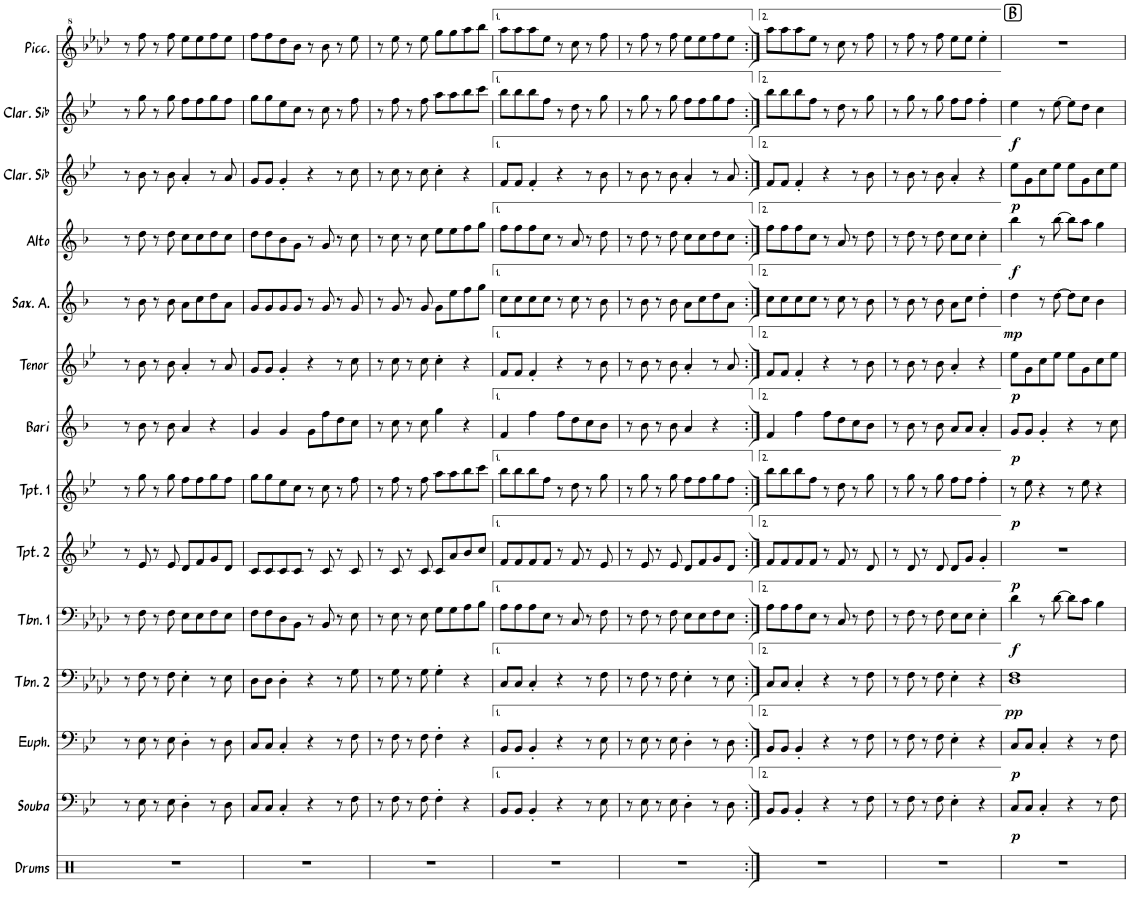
**kern	**kern	**dynam	**kern	**dynam	**kern	**dynam	**kern	**dynam	**kern	**dynam	**kern	**dynam	**kern	**dynam	**kern	**dynam	**kern	**dynam	**kern	**dynam	**kern	**dynam	**kern	**dynam	**kern
*part14	*part13	*part13	*part12	*part12	*part11	*part11	*part10	*part10	*part9	*part9	*part8	*part8	*part7	*part7	*part6	*part6	*part5	*part5	*part4	*part4	*part3	*part3	*part2	*part2	*part1
*staff14	*staff13	*staff13	*staff12	*staff12	*staff11	*staff11	*staff10	*staff10	*staff9	*staff9	*staff8	*staff8	*staff7	*staff7	*staff6	*staff6	*staff5	*staff5	*staff4	*staff4	*staff3	*staff3	*staff2	*staff2	*staff1
*I"Drums	*I"Soubassophone	*	*I"Euphonium	*	*I"Trombone 2	*	*I"Trombone 1	*	*I"Trumpet 2	*	*I"Trumpet 1	*	*I"Baritone Sax	*	*I"Tenor Sax	*	*I"Saxophone Alto	*	*I"Alto Sax	*	*I"Clarinette en Sib	*	*I"Clarinette en Sib	*	*I"Piccolo
*I'Drums	*I'Souba	*	*I'Euph.	*	*I'Tbn. 2	*	*I'Tbn. 1	*	*I'Tpt. 2	*	*I'Tpt. 1	*	*I'Bari	*	*I'Tenor	*	*I'Sax. A.	*	*I'Alto	*	*I'Clar. Sib	*	*I'Clar. Sib	*	*I'Picc.
!!LO:PB:g=z
*clefX	*clefF4	*	*clefF4	*	*clefF4	*	*clefF4	*	*clefG2	*	*clefG2	*	*clefG2	*	*clefG2	*	*clefG2	*	*clefG2	*	*clefG2	*	*clefG2	*	*clefG^2
*	*Trd1c2	*	*Trd1c2	*	*	*	*	*	*Trd1c2	*	*Trd1c2	*	*Trd12c21	*	*Trd8c14	*	*Trd5c9	*	*Trd5c9	*	*Trd1c2	*	*Trd1c2	*	*Trd-7c-12
*k[]	*k[b-e-]	*	*k[b-e-]	*	*k[b-e-a-d-]	*	*k[b-e-a-d-]	*	*k[b-e-]	*	*k[b-e-]	*	*k[b-]	*	*k[b-e-]	*	*k[b-]	*	*k[b-]	*	*k[b-e-]	*	*k[b-e-]	*	*k[b-e-a-d-]
*M4/4	*M4/4	*	*M4/4	*	*M4/4	*	*M4/4	*	*M4/4	*	*M4/4	*	*M4/4	*	*M4/4	*	*M4/4	*	*M4/4	*	*M4/4	*	*M4/4	*	*M4/4
=8	=8	=8	=8	=8	=8	=8	=8	=8	=8	=8	=8	=8	=8	=8	=8	=8	=8	=8	=8	=8	=8	=8	=8	=8	=8
1r	8r	.	8r	.	8r	.	8r	.	8r	.	8r	.	8r	.	8r	.	8r	.	8r	.	8r	.	8r	.	8r
.	8E-\	.	8E-\	.	8F\	.	8F\	.	8e-/	.	8gg\	.	8b-\	.	8b-\	.	8b-\	.	8dd\	.	8b-\	.	8gg\	.	8fff\
.	8r	.	8r	.	8r	.	8r	.	8r	.	8r	.	8r	.	8r	.	8r	.	8r	.	8r	.	8r	.	8r
.	8E-\	.	8E-\	.	8F\	.	8F\	.	8e-/	.	8gg\	.	8b-\	.	8b-\	.	8b-\	.	8dd\	.	8b-\	.	8gg\	.	8fff\
.	4D'\	.	4D'\	.	4E-'\	.	8E-\L	.	8d/L	.	8ff\L	.	4a/	.	4a'/	.	8a\L	.	8cc\L	.	4a'/	.	8ff\L	.	8eee-\L
.	.	.	.	.	.	.	8E-\	.	8f/	.	8ff\	.	.	.	.	.	8cc\	.	8cc\	.	.	.	8ff\	.	8eee-\
.	8r	.	8r	.	8r	.	8F\	.	8g/	.	8gg\	.	4r	.	8r	.	8dd\	.	8dd\	.	8r	.	8gg\	.	8fff\
.	8D\	.	8D\	.	8E-\	.	8E-\J	.	8d/J	.	8ff\J	.	.	.	8a/	.	8a\J	.	8cc\J	.	8a/	.	8ff\J	.	8eee-\J
=9	=9	=9	=9	=9	=9	=9	=9	=9	=9	=9	=9	=9	=9	=9	=9	=9	=9	=9	=9	=9	=9	=9	=9	=9	=9
1r	8C/L	.	8C/L	.	8D-\L	.	8F\L	.	8c/L	.	8gg\L	.	4g/	.	8g/L	.	8g/L	.	8dd\L	.	8g/L	.	8gg\L	.	8fff\L
.	8C/J	.	8C/J	.	8D-\J	.	8F\	.	8c/	.	8gg\	.	.	.	8g/J	.	8g/	.	8dd\	.	8g/J	.	8gg\	.	8fff\
.	4C'/	.	4C'/	.	4D-'\	.	8D-\	.	8c/	.	8ee-\	.	4g/	.	4g'/	.	8g/	.	8b-\	.	4g'/	.	8ee-\	.	8ddd-\
.	.	.	.	.	.	.	8BB-\J	.	8c/J	.	8cc\J	.	.	.	.	.	8g/J	.	8g\J	.	.	.	8cc\J	.	8bb-\J
.	4r	.	4r	.	4r	.	8r	.	8r	.	8r	.	8g\L	.	4r	.	8r	.	8r	.	4r	.	8r	.	8r
.	.	.	.	.	.	.	8BB-/	.	8c/	.	8cc\	.	8ff\	.	.	.	8g/	.	8g/	.	.	.	8cc\	.	8bb-\
.	8r	.	8r	.	8r	.	8r	.	8r	.	8r	.	8dd\	.	8r	.	8r	.	8r	.	8r	.	8r	.	8r
.	8F\	.	8F\	.	8G\	.	8E-\	.	8c/	.	8ff\	.	8cc\J	.	8cc\	.	8g/	.	8cc\	.	8cc\	.	8ff\	.	8eee-\
=10	=10	=10	=10	=10	=10	=10	=10	=10	=10	=10	=10	=10	=10	=10	=10	=10	=10	=10	=10	=10	=10	=10	=10	=10	=10
1r	8r	.	8r	.	8r	.	8r	.	8r	.	8r	.	8r	.	8r	.	8r	.	8r	.	8r	.	8r	.	8r
.	8F\	.	8F\	.	8G\	.	8E-\	.	8c/	.	8ff\	.	8cc\	.	8cc\	.	8g/	.	8cc\	.	8cc\	.	8ff\	.	8eee-\
.	8r	.	8r	.	8r	.	8r	.	8r	.	8r	.	8r	.	8r	.	8r	.	8r	.	8r	.	8r	.	8r
.	8F\	.	8F\	.	8G\	.	8E-\	.	8c/	.	8ff\	.	8cc\	.	8cc\	.	8g/	.	8cc\	.	8cc\	.	8ff\	.	8eee-\
.	4F'\	.	4F'\	.	4G'\	.	8G\L	.	8c/L	.	8aa\L	.	4gg\	.	4cc'\	.	8g\L	.	8ee\L	.	4cc'\	.	8aa\L	.	8ggg\L
.	.	.	.	.	.	.	8G\	.	8a/	.	8aa\	.	.	.	.	.	8ee\	.	8ee\	.	.	.	8aa\	.	8ggg\
.	4r	.	4r	.	4r	.	8A-\	.	8b-/	.	8bb-\	.	4r	.	4r	.	8ff\	.	8ff\	.	4r	.	8bb-\	.	8aaa-\
.	.	.	.	.	.	.	8B-\J	.	8cc/J	.	8ccc\J	.	.	.	.	.	8gg\J	.	8gg\J	.	.	.	8ccc\J	.	8bbb-\J
=11	=11	=11	=11	=11	=11	=11	=11	=11	=11	=11	=11	=11	=11	=11	=11	=11	=11	=11	=11	=11	=11	=11	=11	=11	=11
1r	8BB-/L	.	8BB-/L	.	8C/L	.	8A-\L	.	8f/L	.	8bb-\L	.	4f/	.	8f/L	.	8cc\L	.	8ff\L	.	8f/L	.	8bb-\L	.	8aaa-\L
.	8BB-/J	.	8BB-/J	.	8C/J	.	8A-\	.	8f/	.	8bb-\	.	.	.	8f/J	.	8cc\	.	8ff\	.	8f/J	.	8bb-\	.	8aaa-\
.	4BB-'/	.	4BB-'/	.	4C'/	.	8A-\	.	8f/	.	8bb-\	.	4ff\	.	4f'/	.	8cc\	.	8ff\	.	4f'/	.	8bb-\	.	8aaa-\
.	.	.	.	.	.	.	8E-\J	.	8f/J	.	8ff\J	.	.	.	.	.	8cc\J	.	8cc\J	.	.	.	8ff\J	.	8eee-\J
.	4r	.	4r	.	4r	.	8r	.	8r	.	8r	.	8ff\L	.	4r	.	8r	.	8r	.	4r	.	8r	.	8r
.	.	.	.	.	.	.	8C/	.	8f/	.	8dd\	.	8dd\	.	.	.	8cc\	.	8a/	.	.	.	8dd\	.	8ccc\
.	8r	.	8r	.	8r	.	8r	.	8r	.	8r	.	8cc\	.	8r	.	8r	.	8r	.	8r	.	8r	.	8r
.	8E-\	.	8E-\	.	8F\	.	8F\	.	8e-/	.	8gg\	.	8b-\J	.	8b-\	.	8b-\	.	8dd\	.	8b-\	.	8gg\	.	8fff\
=12	=12	=12	=12	=12	=12	=12	=12	=12	=12	=12	=12	=12	=12	=12	=12	=12	=12	=12	=12	=12	=12	=12	=12	=12	=12
1r	8r	.	8r	.	8r	.	8r	.	8r	.	8r	.	8r	.	8r	.	8r	.	8r	.	8r	.	8r	.	8r
.	8E-\	.	8E-\	.	8F\	.	8F\	.	8e-/	.	8gg\	.	8b-\	.	8b-\	.	8b-\	.	8dd\	.	8b-\	.	8gg\	.	8fff\
.	8r	.	8r	.	8r	.	8r	.	8r	.	8r	.	8r	.	8r	.	8r	.	8r	.	8r	.	8r	.	8r
.	8E-\	.	8E-\	.	8F\	.	8F\	.	8e-/	.	8gg\	.	8b-\	.	8b-\	.	8b-\	.	8dd\	.	8b-\	.	8gg\	.	8fff\
.	4D'\	.	4D'\	.	4E-'\	.	8E-\L	.	8d/L	.	8ff\L	.	4a/	.	4a'/	.	8a\L	.	8cc\L	.	4a'/	.	8ff\L	.	8eee-\L
.	.	.	.	.	.	.	8E-\	.	8f/	.	8ff\	.	.	.	.	.	8cc\	.	8cc\	.	.	.	8ff\	.	8eee-\
.	8r	.	8r	.	8r	.	8F\	.	8g/	.	8gg\	.	4r	.	8r	.	8dd\	.	8dd\	.	8r	.	8gg\	.	8fff\
.	8D\	.	8D\	.	8E-\	.	8E-\J	.	8d/J	.	8ff\J	.	.	.	8a/	.	8a\J	.	8cc\J	.	8a/	.	8ff\J	.	8eee-\J
=13:|!	=13:|!	=13:|!	=13:|!	=13:|!	=13:|!	=13:|!	=13:|!	=13:|!	=13:|!	=13:|!	=13:|!	=13:|!	=13:|!	=13:|!	=13:|!	=13:|!	=13:|!	=13:|!	=13:|!	=13:|!	=13:|!	=13:|!	=13:|!	=13:|!	=13:|!
1r	8BB-/L	.	8BB-/L	.	8C/L	.	8A-\L	.	8f/L	.	8bb-\L	.	4f/	.	8f/L	.	8cc\L	.	8ff\L	.	8f/L	.	8bb-\L	.	8aaa-\L
.	8BB-/J	.	8BB-/J	.	8C/J	.	8A-\	.	8f/	.	8bb-\	.	.	.	8f/J	.	8cc\	.	8ff\	.	8f/J	.	8bb-\	.	8aaa-\
.	4BB-'/	.	4BB-'/	.	4C'/	.	8A-\	.	8f/	.	8bb-\	.	4ff\	.	4f'/	.	8cc\	.	8ff\	.	4f'/	.	8bb-\	.	8aaa-\
.	.	.	.	.	.	.	8E-\J	.	8f/J	.	8ff\J	.	.	.	.	.	8cc\J	.	8cc\J	.	.	.	8ff\J	.	8eee-\J
.	4r	.	4r	.	4r	.	8r	.	8r	.	8r	.	8ff\L	.	4r	.	8r	.	8r	.	4r	.	8r	.	8r
.	.	.	.	.	.	.	8C/	.	8f/	.	8dd\	.	8dd\	.	.	.	8cc\	.	8a/	.	.	.	8dd\	.	8ccc\
.	8r	.	8r	.	8r	.	8r	.	8r	.	8r	.	8cc\	.	8r	.	8r	.	8r	.	8r	.	8r	.	8r
.	8F\	.	8F\	.	8F\	.	8F\	.	8d/	.	8gg\	.	8b-\J	.	8b-\	.	8b-\	.	8dd\	.	8b-\	.	8gg\	.	8fff\
=14	=14	=14	=14	=14	=14	=14	=14	=14	=14	=14	=14	=14	=14	=14	=14	=14	=14	=14	=14	=14	=14	=14	=14	=14	=14
1r	8r	.	8r	.	8r	.	8r	.	8r	.	8r	.	8r	.	8r	.	8r	.	8r	.	8r	.	8r	.	8r
.	8F\	.	8F\	.	8F\	.	8F\	.	8d/	.	8gg\	.	8b-\	.	8b-\	.	8b-\	.	8dd\	.	8b-\	.	8gg\	.	8fff\
.	8r	.	8r	.	8r	.	8r	.	8r	.	8r	.	8r	.	8r	.	8r	.	8r	.	8r	.	8r	.	8r
.	8F\	.	8F\	.	8F\	.	8F\	.	8d/	.	8gg\	.	8b-\	.	8b-\	.	8b-\	.	8dd\	.	8b-\	.	8gg\	.	8fff\
.	4E-'\	.	4E-'\	.	4E-'\	.	8E-\L	.	8d/L	.	8ff\L	.	8a/L	.	4a'/	.	8a\L	.	8cc\L	.	4a'/	.	8ff\L	.	8eee-\L
.	.	.	.	.	.	.	8E-\J	.	8g/J	.	8ff\J	.	8a/J	.	.	.	8cc\J	.	8cc\J	.	.	.	8ff\J	.	8eee-\J
.	4r	.	4r	.	4r	.	4E-'\	.	4g'/	.	4ff'\	.	4a'/	.	4r	.	4dd'\	.	4cc'\	.	4r	.	4ff'\	.	4eee-'\
!!LO:REH:place=s1:a:cj:fs=14:t=B
=15	=15	=15	=15	=15	=15	=15	=15	=15	=15	=15	=15	=15	=15	=15	=15	=15	=15	=15	=15	=15	=15	=15	=15	=15	=15
!	!	!LO:DY:b	!	!LO:DY:b	!	!LO:DY:b	!	!LO:DY:b	!	!LO:DY:b	!	!LO:DY:b	!	!LO:DY:b	!	!LO:DY:b	!	!LO:DY:b	!	!LO:DY:b	!	!LO:DY:b	!	!LO:DY:b	!
1r	8C/L	p	8C/L	p	1D- 1F	pp	4d-\	f	1r	p	8r	p	8g/L	p	8ee-\L	p	4dd\	mp	4bb-\	f	8ee-\L	p	4ee-\	f	1r
.	8C/J	.	8C/J	.	.	.	.	.	.	.	8ee-\	.	8g/J	.	8g\	.	.	.	.	.	8g\	.	.	.	.
.	4C'/	.	4C'/	.	.	.	8r	.	.	.	4r	.	4g'/	.	8cc\	.	8r	.	8r	.	8cc\	.	8r	.	.
.	.	.	.	.	.	.	[8d-\	.	.	.	.	.	.	.	8ee-\J	.	[8dd\	.	[8bb-\	.	8ee-\J	.	[8ee-\	.	.
.	4r	.	4r	.	.	.	8d-\L]	.	.	.	8r	.	4r	.	8ee-\L	.	8dd\L]	.	8bb-\L]	.	8ee-\L	.	8ee-\L]	.	.
.	.	.	.	.	.	.	8c\J	.	.	.	8ee-\	.	.	.	8g\	.	8cc\J	.	8aa\J	.	8g\	.	8dd\J	.	.
.	8r	.	8r	.	.	.	4B-\	.	.	.	4r	.	8r	.	8cc\	.	4b-\	.	4gg\	.	8cc\	.	4cc\	.	.
.	8F\	.	8F\	.	.	.	.	.	.	.	.	.	8cc\	.	8ee-\J	.	.	.	.	.	8ee-\J	.	.	.	.
=	=	=	=	=	=	=	=	=	=	=	=	=	=	=	=	=	=	=	=	=	=	=	=	=	=
*-	*-	*-	*-	*-	*-	*-	*-	*-	*-	*-	*-	*-	*-	*-	*-	*-	*-	*-	*-	*-	*-	*-	*-	*-	*-
